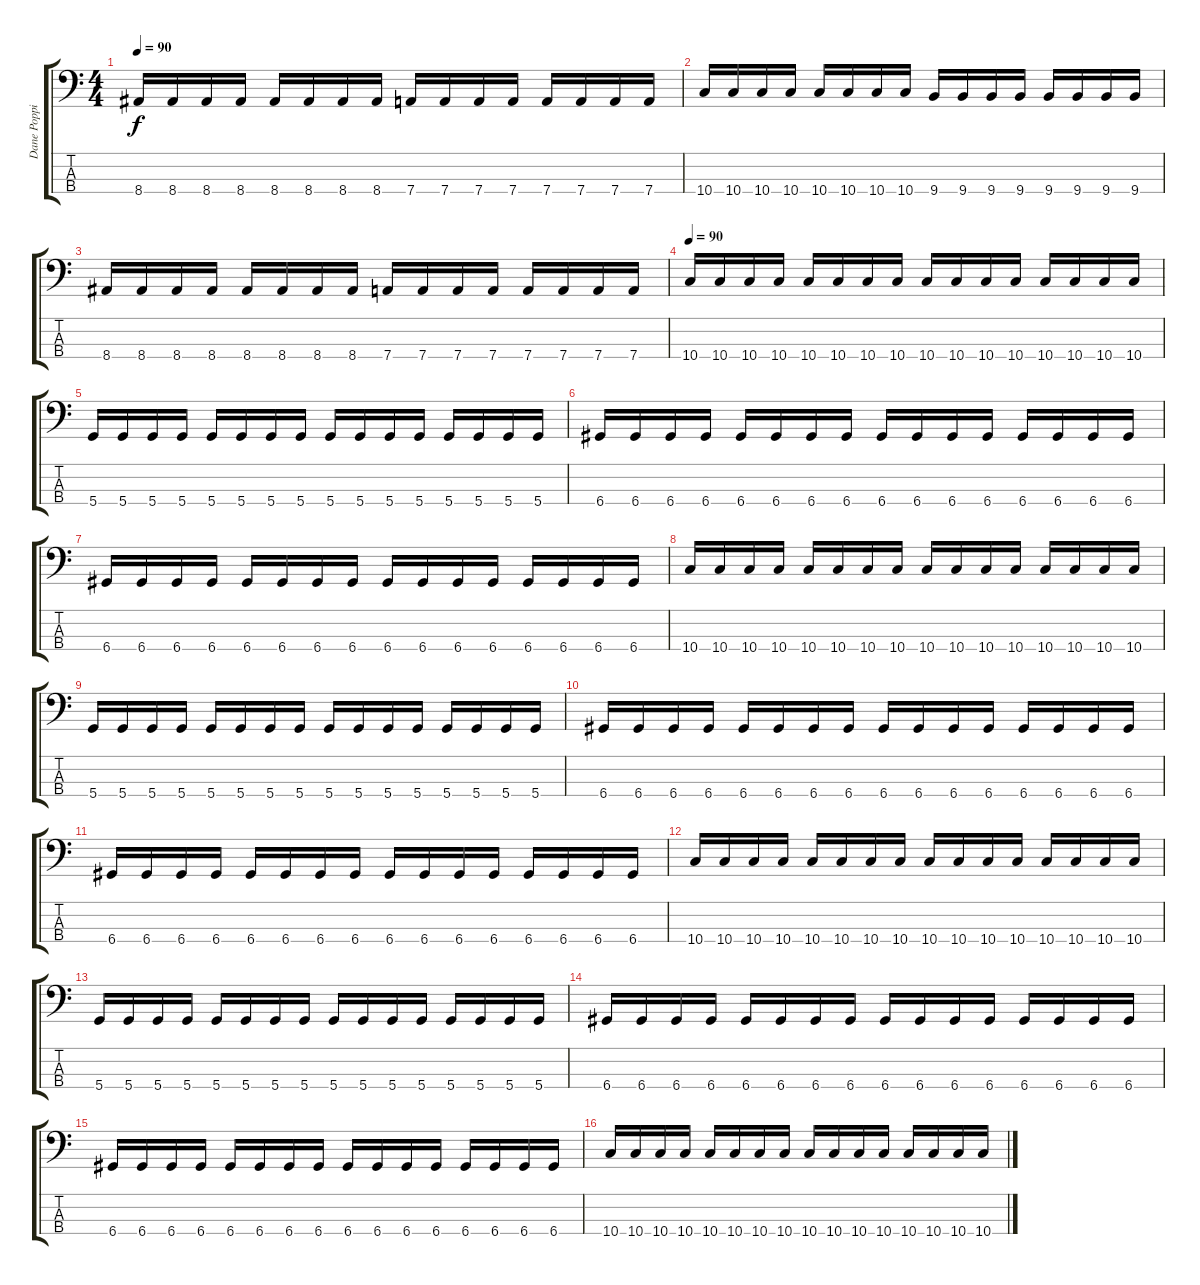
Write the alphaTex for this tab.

\track ("Dane Poppin" "Dane Poppi") {instrument electricbassfinger}
\staff {score tabs}
\tuning (G2 D2 A1 D1) {hide}
\ts (4 4)
\tempo 90
\clef f4
\ks c
8.4.16{dy f} 8.4.16 8.4.16 8.4.16 8.4.16 8.4.16 8.4.16 8.4.16 7.4.16 7.4.16 7.4.16 7.4.16 7.4.16 7.4.16 7.4.16 7.4.16 |
10.4.16 10.4.16 10.4.16 10.4.16 10.4.16 10.4.16 10.4.16 10.4.16 9.4.16 9.4.16 9.4.16 9.4.16 9.4.16 9.4.16 9.4.16 9.4.16 |
8.4.16 8.4.16 8.4.16 8.4.16 8.4.16 8.4.16 8.4.16 8.4.16 7.4.16 7.4.16 7.4.16 7.4.16 7.4.16 7.4.16 7.4.16 7.4.16 |
\tempo 90
10.4.16 10.4.16 10.4.16 10.4.16 10.4.16 10.4.16 10.4.16 10.4.16 10.4.16 10.4.16 10.4.16 10.4.16 10.4.16 10.4.16 10.4.16 10.4.16 |
5.4.16 5.4.16 5.4.16 5.4.16 5.4.16 5.4.16 5.4.16 5.4.16 5.4.16 5.4.16 5.4.16 5.4.16 5.4.16 5.4.16 5.4.16 5.4.16 |
6.4.16 6.4.16 6.4.16 6.4.16 6.4.16 6.4.16 6.4.16 6.4.16 6.4.16 6.4.16 6.4.16 6.4.16 6.4.16 6.4.16 6.4.16 6.4.16 |
6.4.16 6.4.16 6.4.16 6.4.16 6.4.16 6.4.16 6.4.16 6.4.16 6.4.16 6.4.16 6.4.16 6.4.16 6.4.16 6.4.16 6.4.16 6.4.16 |
10.4.16 10.4.16 10.4.16 10.4.16 10.4.16 10.4.16 10.4.16 10.4.16 10.4.16 10.4.16 10.4.16 10.4.16 10.4.16 10.4.16 10.4.16 10.4.16 |
5.4.16 5.4.16 5.4.16 5.4.16 5.4.16 5.4.16 5.4.16 5.4.16 5.4.16 5.4.16 5.4.16 5.4.16 5.4.16 5.4.16 5.4.16 5.4.16 |
6.4.16 6.4.16 6.4.16 6.4.16 6.4.16 6.4.16 6.4.16 6.4.16 6.4.16 6.4.16 6.4.16 6.4.16 6.4.16 6.4.16 6.4.16 6.4.16 |
6.4.16 6.4.16 6.4.16 6.4.16 6.4.16 6.4.16 6.4.16 6.4.16 6.4.16 6.4.16 6.4.16 6.4.16 6.4.16 6.4.16 6.4.16 6.4.16 |
10.4.16 10.4.16 10.4.16 10.4.16 10.4.16 10.4.16 10.4.16 10.4.16 10.4.16 10.4.16 10.4.16 10.4.16 10.4.16 10.4.16 10.4.16 10.4.16 |
5.4.16 5.4.16 5.4.16 5.4.16 5.4.16 5.4.16 5.4.16 5.4.16 5.4.16 5.4.16 5.4.16 5.4.16 5.4.16 5.4.16 5.4.16 5.4.16 |
6.4.16 6.4.16 6.4.16 6.4.16 6.4.16 6.4.16 6.4.16 6.4.16 6.4.16 6.4.16 6.4.16 6.4.16 6.4.16 6.4.16 6.4.16 6.4.16 |
6.4.16 6.4.16 6.4.16 6.4.16 6.4.16 6.4.16 6.4.16 6.4.16 6.4.16 6.4.16 6.4.16 6.4.16 6.4.16 6.4.16 6.4.16 6.4.16 |
10.4.16 10.4.16 10.4.16 10.4.16 10.4.16 10.4.16 10.4.16 10.4.16 10.4.16 10.4.16 10.4.16 10.4.16 10.4.16 10.4.16 10.4.16 10.4.16
